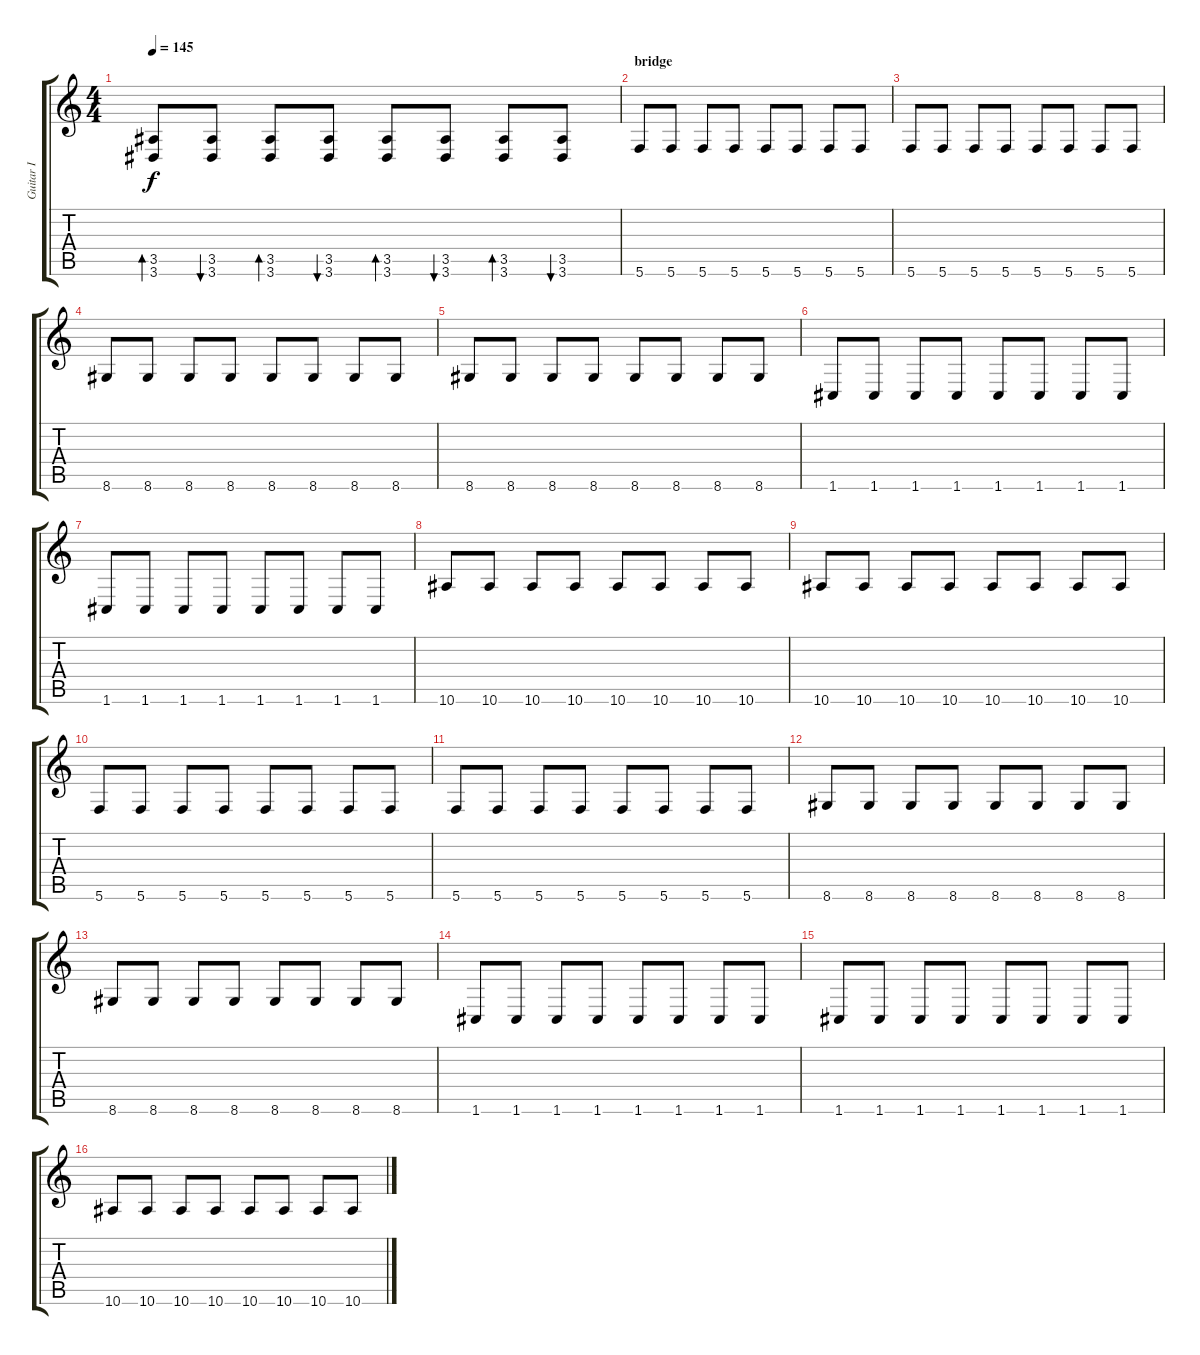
\track ("Guitar I" "Guitar I") {instrument distortionguitar}
\staff {score tabs}
\tuning (D4 A3 F3 C3 G2 C2) {hide}
\ts (4 4)
\tempo 145
\clef g2
\ks c
(3.5 3.6).8{bd 60 dy f} (3.5 3.6).8{bu 60} (3.5 3.6).8{bd 60} (3.5 3.6).8{bu 60} (3.5 3.6).8{bd 60} (3.5 3.6).8{bu 60} (3.5 3.6).8{bd 60} (3.5 3.6).8{bu 60} |
\section ("" "bridge")
5.6.8 5.6.8 5.6.8 5.6.8 5.6.8 5.6.8 5.6.8 5.6.8 |
5.6.8 5.6.8 5.6.8 5.6.8 5.6.8 5.6.8 5.6.8 5.6.8 |
8.6.8 8.6.8 8.6.8 8.6.8 8.6.8 8.6.8 8.6.8 8.6.8 |
8.6.8 8.6.8 8.6.8 8.6.8 8.6.8 8.6.8 8.6.8 8.6.8 |
1.6.8 1.6.8 1.6.8 1.6.8 1.6.8 1.6.8 1.6.8 1.6.8 |
1.6.8 1.6.8 1.6.8 1.6.8 1.6.8 1.6.8 1.6.8 1.6.8 |
10.6.8 10.6.8 10.6.8 10.6.8 10.6.8 10.6.8 10.6.8 10.6.8 |
10.6.8 10.6.8 10.6.8 10.6.8 10.6.8 10.6.8 10.6.8 10.6.8 |
5.6.8 5.6.8 5.6.8 5.6.8 5.6.8 5.6.8 5.6.8 5.6.8 |
5.6.8 5.6.8 5.6.8 5.6.8 5.6.8 5.6.8 5.6.8 5.6.8 |
8.6.8 8.6.8 8.6.8 8.6.8 8.6.8 8.6.8 8.6.8 8.6.8 |
8.6.8 8.6.8 8.6.8 8.6.8 8.6.8 8.6.8 8.6.8 8.6.8 |
1.6.8 1.6.8 1.6.8 1.6.8 1.6.8 1.6.8 1.6.8 1.6.8 |
1.6.8 1.6.8 1.6.8 1.6.8 1.6.8 1.6.8 1.6.8 1.6.8 |
10.6.8 10.6.8 10.6.8 10.6.8 10.6.8 10.6.8 10.6.8 10.6.8
